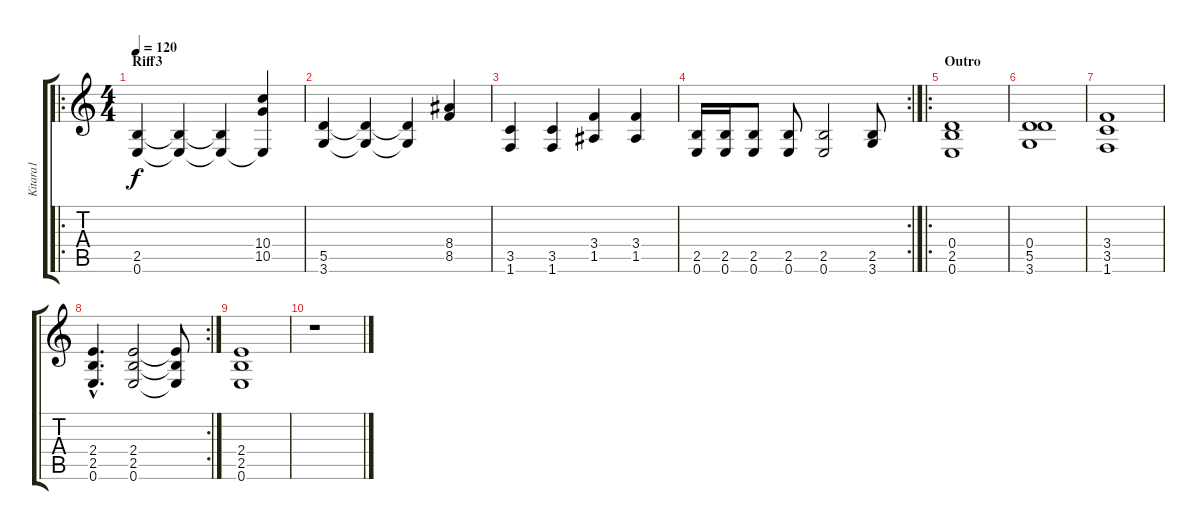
\track ("Kitara1" "Kitara1") {instrument distortionguitar}
\staff {score tabs}
\tuning (E4 B3 G3 D3 A2 E2) {hide}
\ro
\ts (4 4)
\section ("" "Riff3")
\tempo 120
\clef g2
\ks c
(2.5 0.6).4{dy f volume 13} (2.5{t} 0.6{t}).4 (2.5{t} 0.6{t}).4 (10.4 10.5 0.6{t}).4 |
(5.5 3.6).4 (5.5{t} 3.6{t}).4 (5.5{t} 3.6{t}).4 (8.4 8.5).4 |
(3.5 1.6).4 (3.5 1.6).4 (3.4 1.5).4 (3.4 1.5).4 |
\rc 2
(2.5 0.6).16 (2.5 0.6).16 (2.5 0.6).8 (2.5 0.6).8 (2.5 0.6).2 (2.5 3.6).8 |
\ro
\section ("" "Outro")
(0.4 2.5 0.6).1{volume 10} |
(0.4 5.5 3.6).1 |
(3.4 3.5 1.6).1 |
\rc 2
(2.4{hac} 2.5{hac} 0.6{hac}).4{d} (2.4 2.5 0.6).2 (2.4{t} 2.5{t} 0.6{t}).8 |
(2.4 2.5 0.6).1 |
r.1
